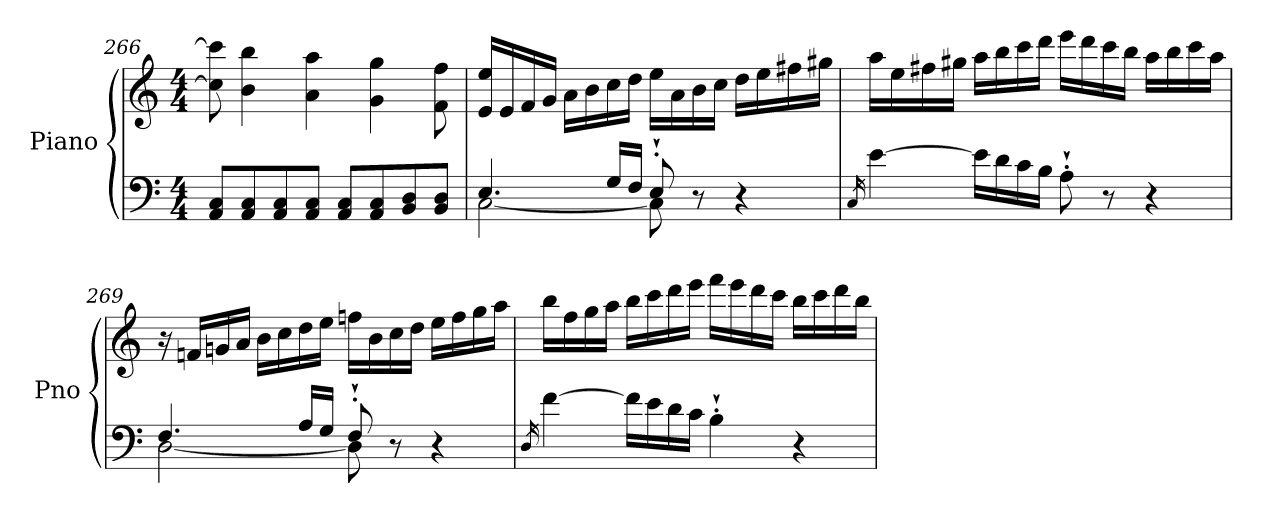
**kern	**kern	**dynam
*part1	*part1	*part1
*staff2	*staff1	*staff1/2
*I"Piano	*	*
*I'Pno	*	*
*clefF4	*clefG2	*
*k[]	*k[]	*
*M4/4	*M4/4	*
=266	=266	=266
8AA/ 8C/L	8cc\] 8cccn\]	.
8AA/ 8C/	4b\ 4bb\	.
8AA/ 8C/	.	.
8AA/ 8C/J	4a\ 4aa\	.
8AA/ 8C/L	.	.
8AA/ 8C/	4g\ 4gg\	.
8BB/ 8D/	.	.
8BB/ 8D/J	8f\ 8ff\	.
!!LO:PB:g=z
=267	=267	=267
*^	*	*
4.E/	[2C\	16e/ 16ee/LL	.
.	.	16e/	.
.	.	16f/	.
.	.	16g/JJ	.
.	.	16a\LL	.
.	.	16b\	.
16G/LL	.	16cc\	.
16F/JJ	.	16dd\JJ	.
8E`'/	8C\]	16ee\LL	.
.	.	16a\	.
8r	4.ryy	16b\	.
.	.	16cc\JJ	.
4r	.	16dd\LL	.
.	.	16ee\	.
.	.	16ff#X\	.
.	.	16gg#X\JJ	.
*v	*v	*	*
=268	=268	=268
16qC/	.	.
[4e\	16aa\LL	.
.	16ee\	.
.	16ff#X\	.
.	16gg#X\JJ	.
16e\LL]	16aa\LL	.
16d\	16bb\	.
16c\	16ccc\	.
16B\JJ	16ddd\JJ	.
8A`'\	16eee\LL	.
.	16ddd\	.
8r	16ccc\	.
.	16bb\JJ	.
4r	16aa\LL	.
.	16bb\	.
.	16ccc\	.
.	16aa\JJ	.
!!LO:LB:g=z
=269	=269	=269
*^	*	*
!	!	!	!LO:DY:b
4.F/	[2D\	16r	other-dynamics
.	.	16fn/LL	.
.	.	16gn/	.
.	.	16a/JJ	.
.	.	16b\LL	.
.	.	16cc\	.
16A/LL	.	16dd\	.
16G/JJ	.	16ee\JJ	.
8F`'/	8D\]	16ffn\LL	.
.	.	16b\	.
8r	4.ryy	16cc\	.
.	.	16dd\JJ	.
4r	.	16ee\LL	.
.	.	16ff\	.
.	.	16gg\	.
.	.	16aa\JJ	.
*v	*v	*	*
=270	=270	=270
16qD/	.	.
[4f\	16bb\LL	.
.	16ff\	.
.	16gg\	.
.	16aa\JJ	.
16f\LL]	16bb\LL	.
16e\	16ccc\	.
16d\	16ddd\	.
16c\JJ	16eee\JJ	.
4B`'\	16fff\LL	.
.	16eee\	.
.	16ddd\	.
.	16ccc\JJ	.
4r	16bb\LL	.
.	16ccc\	.
.	16ddd\	.
.	16bb\JJ	.
=	=	=
*-	*-	*-
